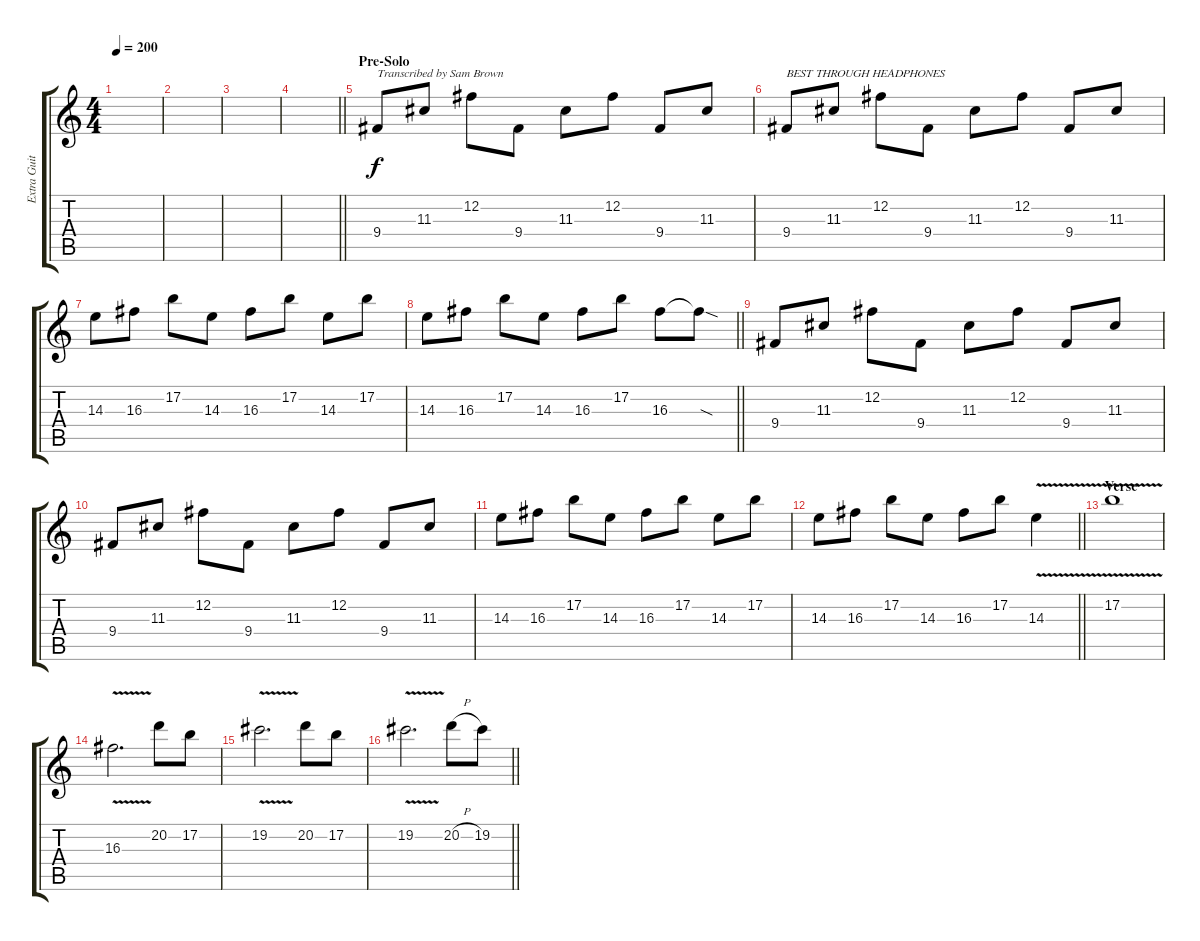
\track ("Extra Guitar" "Extra Guit") {instrument distortionguitar}
\staff {score tabs}
\tuning (B3 Gb3 D3 A2 E2 B1) {hide}
\ts (4 4)
\section ("" "")
\tempo 200
\clef g2
\ks c
|
|
|
\barLineRight lightlight
|
\section ("" "Pre-Solo")
9.4.8{txt "Transcribed by Sam Brown"} 11.3.8 12.2.8 9.4.8 11.3.8 12.2.8 9.4.8 11.3.8 |
9.4.8{txt "BEST THROUGH HEADPHONES"} 11.3.8 12.2.8 9.4.8 11.3.8 12.2.8 9.4.8 11.3.8 |
14.3.8 16.3.8 17.2.8 14.3.8 16.3.8 17.2.8 14.3.8 17.2.8 |
\barLineRight lightlight
14.3.8 16.3.8 17.2.8 14.3.8 16.3.8 17.2.8 16.3.8 16.3{sod t}.8 |
\section ("" "")
9.4.8 11.3.8 12.2.8 9.4.8 11.3.8 12.2.8 9.4.8 11.3.8 |
9.4.8 11.3.8 12.2.8 9.4.8 11.3.8 12.2.8 9.4.8 11.3.8 |
14.3.8 16.3.8 17.2.8 14.3.8 16.3.8 17.2.8 14.3.8 17.2.8 |
\barLineRight lightlight
14.3.8 16.3.8 17.2.8 14.3.8 16.3.8 17.2.8 14.3{v}.4 |
\section ("" "Verse")
17.2{v}.1 |
16.3{v}.2{d} 20.2.8 17.2.8 |
19.2{v}.2{d} 20.2.8 17.2.8 |
\barLineRight lightlight
19.2{v}.2{d} 20.2{h}.8 19.2.8
